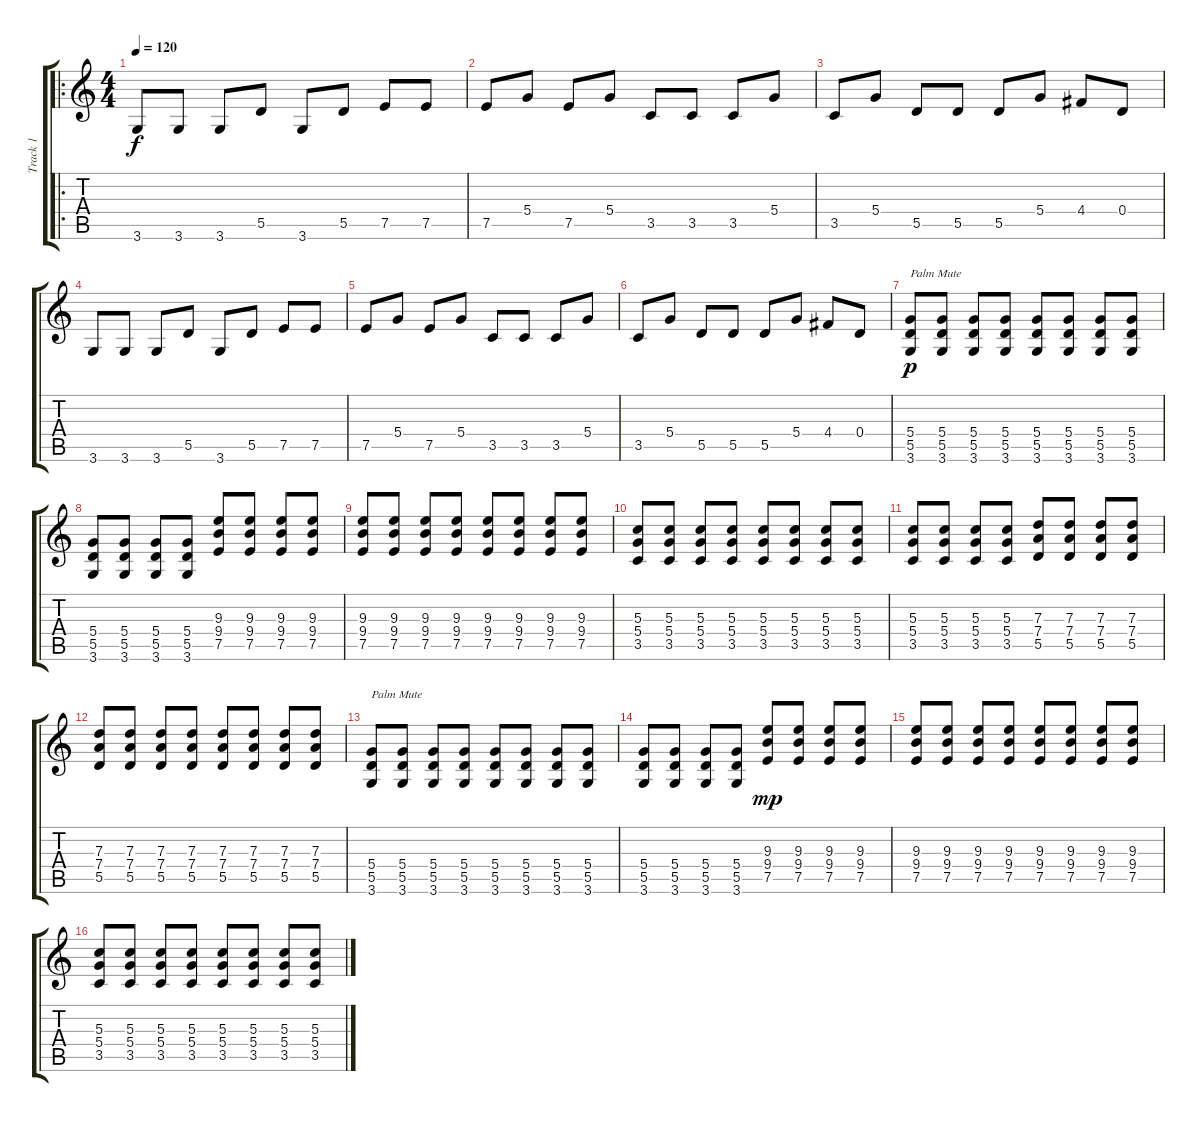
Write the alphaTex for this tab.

\track ("Track 1" "Track 1") {instrument overdrivenguitar}
\staff {score tabs}
\tuning (E4 B3 G3 D3 A2 E2) {hide}
\ro
\ts (4 4)
\tempo 120
\clef g2
\ks c
3.6.8{dy f instrument overdrivenguitar} 3.6.8 3.6.8 5.5.8 3.6.8 5.5.8 7.5.8 7.5.8 |
7.5.8 5.4.8 7.5.8 5.4.8 3.5.8 3.5.8 3.5.8 5.4.8 |
3.5.8 5.4.8 5.5.8 5.5.8 5.5.8 5.4.8 4.4.8 0.4.8 |
3.6.8 3.6.8 3.6.8 5.5.8 3.6.8 5.5.8 7.5.8 7.5.8 |
7.5.8 5.4.8 7.5.8 5.4.8 3.5.8 3.5.8 3.5.8 5.4.8 |
3.5.8 5.4.8 5.5.8 5.5.8 5.5.8 5.4.8 4.4.8 0.4.8 |
(5.4 5.5 3.6).8{txt "Palm Mute" dy p} (5.4 5.5 3.6).8 (5.4 5.5 3.6).8 (5.4 5.5 3.6).8 (5.4 5.5 3.6).8 (5.4 5.5 3.6).8 (5.4 5.5 3.6).8 (5.4 5.5 3.6).8 |
(5.4 5.5 3.6).8 (5.4 5.5 3.6).8 (5.4 5.5 3.6).8 (5.4 5.5 3.6).8 (9.3 9.4 7.5).8 (9.3 9.4 7.5).8 (9.3 9.4 7.5).8 (9.3 9.4 7.5).8 |
(9.3 9.4 7.5).8 (9.3 9.4 7.5).8 (9.3 9.4 7.5).8 (9.3 9.4 7.5).8 (9.3 9.4 7.5).8 (9.3 9.4 7.5).8 (9.3 9.4 7.5).8 (9.3 9.4 7.5).8 |
(5.3 5.4 3.5).8 (5.3 5.4 3.5).8 (5.3 5.4 3.5).8 (5.3 5.4 3.5).8 (5.3 5.4 3.5).8 (5.3 5.4 3.5).8 (5.3 5.4 3.5).8 (5.3 5.4 3.5).8 |
(5.3 5.4 3.5).8 (5.3 5.4 3.5).8 (5.3 5.4 3.5).8 (5.3 5.4 3.5).8 (7.3 7.4 5.5).8 (7.3 7.4 5.5).8 (7.3 7.4 5.5).8 (7.3 7.4 5.5).8 |
(7.3 7.4 5.5).8 (7.3 7.4 5.5).8 (7.3 7.4 5.5).8 (7.3 7.4 5.5).8 (7.3 7.4 5.5).8 (7.3 7.4 5.5).8 (7.3 7.4 5.5).8 (7.3 7.4 5.5).8 |
(5.4 5.5 3.6).8{txt "Palm Mute"} (5.4 5.5 3.6).8 (5.4 5.5 3.6).8 (5.4 5.5 3.6).8 (5.4 5.5 3.6).8 (5.4 5.5 3.6).8 (5.4 5.5 3.6).8 (5.4 5.5 3.6).8 |
(5.4 5.5 3.6).8 (5.4 5.5 3.6).8 (5.4 5.5 3.6).8 (5.4 5.5 3.6).8 (9.3 9.4 7.5).8{dy mp} (9.3 9.4 7.5).8 (9.3 9.4 7.5).8 (9.3 9.4 7.5).8 |
(9.3 9.4 7.5).8 (9.3 9.4 7.5).8 (9.3 9.4 7.5).8 (9.3 9.4 7.5).8 (9.3 9.4 7.5).8 (9.3 9.4 7.5).8 (9.3 9.4 7.5).8 (9.3 9.4 7.5).8 |
(5.3 5.4 3.5).8 (5.3 5.4 3.5).8 (5.3 5.4 3.5).8 (5.3 5.4 3.5).8 (5.3 5.4 3.5).8 (5.3 5.4 3.5).8 (5.3 5.4 3.5).8 (5.3 5.4 3.5).8
